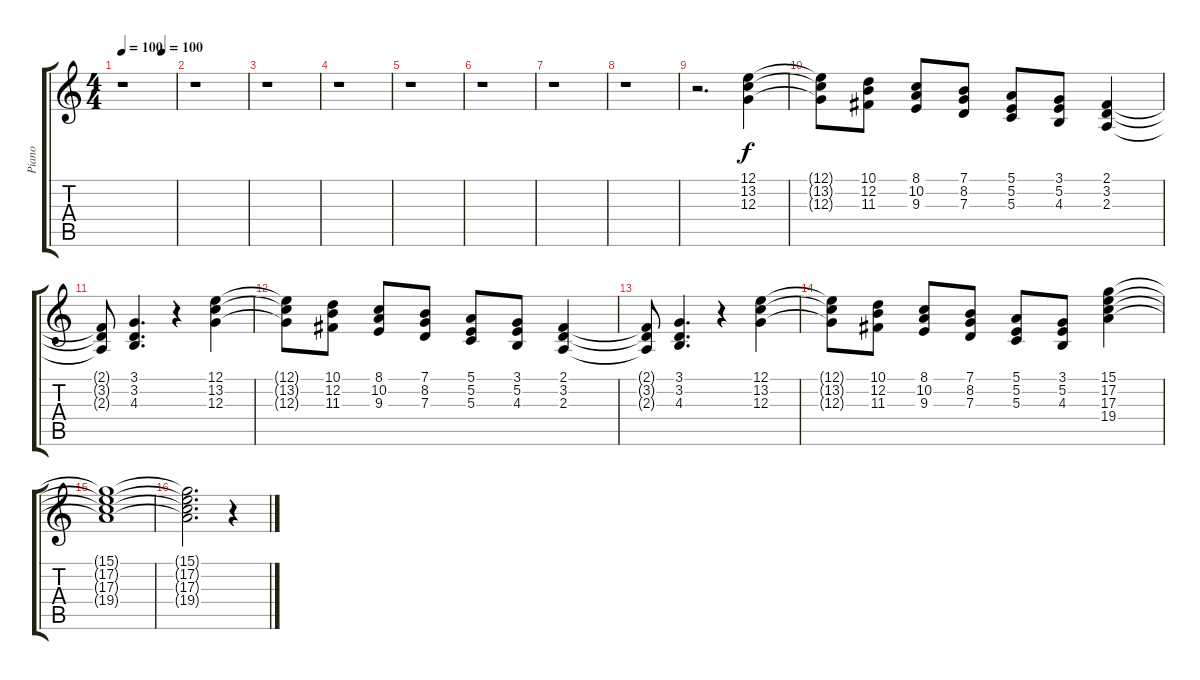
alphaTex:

\track ("Piano" "Piano") {instrument brightacousticpiano}
\staff {score tabs}
\tuning (E4 B3 G3 D3 A2 E2) {hide}
\ts (4 4)
\tempo 100
\tempo (100 0.75)
\clef g2
\ks c
r.1{dy f} |
r.1 |
r.1 |
r.1 |
r.1 |
r.1 |
r.1 |
r.1 |
r.2{d} (12.1 13.2 12.3).4 |
(12.1{t} 13.2{t} 12.3{t}).8 (10.1 12.2 11.3).8 (8.1 10.2 9.3).8 (7.1 8.2 7.3).8 (5.1 5.2 5.3).8 (3.1 5.2 4.3).8 (2.1 3.2 2.3).4 |
(2.1{t} 3.2{t} 2.3{t}).8 (3.1 3.2 4.3).4{d} r.4 (12.1 13.2 12.3).4 |
(12.1{t} 13.2{t} 12.3{t}).8 (10.1 12.2 11.3).8 (8.1 10.2 9.3).8 (7.1 8.2 7.3).8 (5.1 5.2 5.3).8 (3.1 5.2 4.3).8 (2.1 3.2 2.3).4 |
(2.1{t} 3.2{t} 2.3{t}).8 (3.1 3.2 4.3).4{d} r.4 (12.1 13.2 12.3).4 |
(12.1{t} 13.2{t} 12.3{t}).8 (10.1 12.2 11.3).8 (8.1 10.2 9.3).8 (7.1 8.2 7.3).8 (5.1 5.2 5.3).8 (3.1 5.2 4.3).8 (15.1 17.2 17.3 19.4).4 |
(15.1{t} 17.2{t} 17.3{t} 19.4{t}).1 |
(15.1{t} 17.2{t} 17.3{t} 19.4{t}).2{d} r.4
